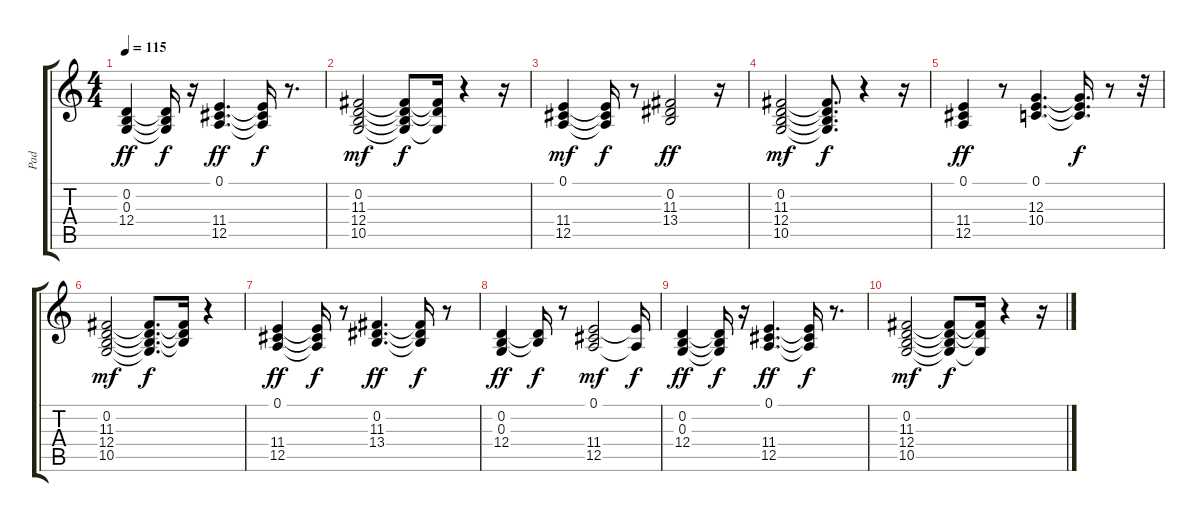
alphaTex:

\track ("Pad" "Pad") {instrument pad2warm}
\staff {score tabs}
\tuning (E4 B3 G3 D3 A2 E2) {hide}
\ts (4 4)
\tempo 115
\clef g2
\ks c
(0.2 0.3 12.4).4{dy ff} (0.2{t} 0.3{t} 12.4{t}).16{dy f} r.16 (0.1 11.4 12.5).4{d dy ff} (0.1{t} 11.4{t} 12.5{t}).16{dy f} r.8{d} |
(0.2 11.3 12.4 10.5).2{dy mf} (0.2{t} 11.3{t} 12.4{t} 10.5{t}).8{dy f} (11.3{t} 12.4{t} 10.5{t}).16 r.4 r.16 |
(0.1 11.4 12.5).4{dy mf} (0.1{t} 11.4{t} 12.5{t}).16{dy f} r.8 (0.2 11.3 13.4).2{dy ff} r.16 |
(0.2 11.3 12.4 10.5).2{dy mf} (0.2{t} 11.3{t} 12.4{t} 10.5{t}).8{d dy f} r.4 r.16 |
(0.1 11.4 12.5).4{dy ff} r.8 (0.1 12.3 10.4).4{d} (0.1{t} 12.3{t} 10.4{t}).16{d dy f} r.8 r.32 |
(0.2 11.3 12.4 10.5).2{dy mf} (0.2{t} 11.3{t} 12.4{t} 10.5{t}).8{d dy f} (0.2{t} 11.3{t} 12.4{t}).16 r.4 |
(0.1 11.4 12.5).4{dy ff} (0.1{t} 11.4{t} 12.5{t}).16{dy f} r.8 (0.2 11.3 13.4).4{d dy ff} (0.2{t} 11.3{t} 13.4{t}).16{dy f} r.8 |
(0.2 0.3 12.4).4{dy ff} (0.2{t} 12.4{t}).16{dy f} r.8 (0.1 11.4 12.5).2{dy mf} (0.1{t} 12.5{t}).16{dy f} |
(0.2 0.3 12.4).4{dy ff} (0.2{t} 0.3{t} 12.4{t}).16{dy f} r.16 (0.1 11.4 12.5).4{d dy ff} (0.1{t} 11.4{t} 12.5{t}).16{dy f} r.8{d} |
(0.2 11.3 12.4 10.5).2{dy mf} (0.2{t} 11.3{t} 12.4{t} 10.5{t}).8{dy f} (11.3{t} 12.4{t} 10.5{t}).16 r.4 r.16
